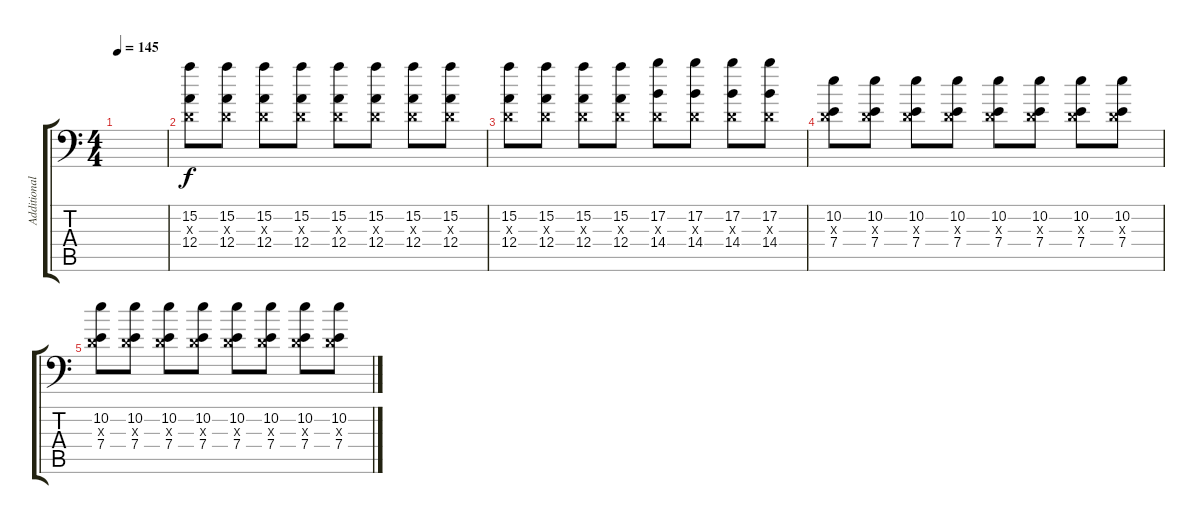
\track ("Additional Guitar" "Additional") {instrument distortionguitar}
\staff {score tabs}
\tuning (B3 Gb3 D3 A2 E2 A1) {hide}
\ts (4 4)
\tempo 145
\clef f4
\ks c
|
(15.2 0.3{x} 12.4).8 (15.2 0.3{x} 12.4).8 (15.2 0.3{x} 12.4).8 (15.2 0.3{x} 12.4).8 (15.2 0.3{x} 12.4).8 (15.2 0.3{x} 12.4).8 (15.2 0.3{x} 12.4).8 (15.2 0.3{x} 12.4).8 |
(15.2 0.3{x} 12.4).8 (15.2 0.3{x} 12.4).8 (15.2 0.3{x} 12.4).8 (15.2 0.3{x} 12.4).8 (17.2 0.3{x} 14.4).8 (17.2 0.3{x} 14.4).8 (17.2 0.3{x} 14.4).8 (17.2 0.3{x} 14.4).8 |
(10.2 0.3{x} 7.4).8 (10.2 0.3{x} 7.4).8 (10.2 0.3{x} 7.4).8 (10.2 0.3{x} 7.4).8 (10.2 0.3{x} 7.4).8 (10.2 0.3{x} 7.4).8 (10.2 0.3{x} 7.4).8 (10.2 0.3{x} 7.4).8 |
(10.2 0.3{x} 7.4).8 (10.2 0.3{x} 7.4).8 (10.2 0.3{x} 7.4).8 (10.2 0.3{x} 7.4).8 (10.2 0.3{x} 7.4).8 (10.2 0.3{x} 7.4).8 (10.2 0.3{x} 7.4).8 (10.2 0.3{x} 7.4).8
